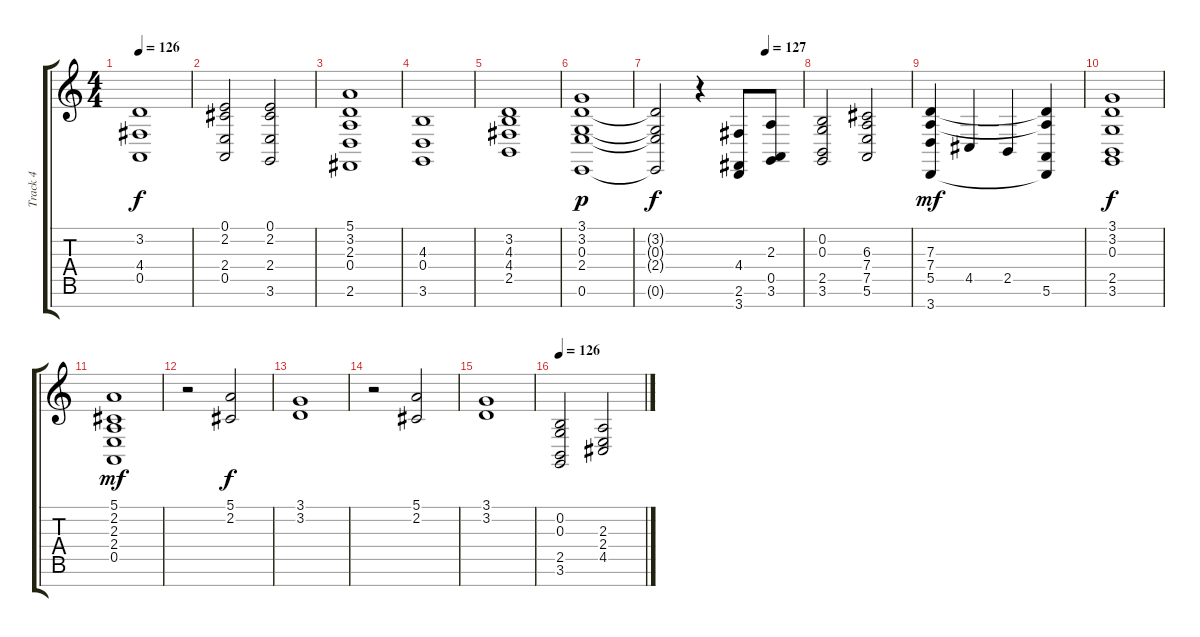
\track ("Track 4" "Track 4") {instrument frenchhorn}
\staff {score tabs}
\tuning (E4 B3 G3 D3 A2 E2 B1) {hide}
\ts (4 4)
\tempo 126
\clef g2
\ks c
(3.2 4.4 0.5).1{dy f} |
(0.1 2.2 2.4 0.5).2 (0.1 2.2 2.4 3.6).2 |
(5.1 3.2 2.3 0.4 2.6).1 |
(4.3 0.4 3.6).1 |
(3.2 4.3 4.4 2.5).1 |
(3.1 3.2 0.3 2.4 0.6).1{dy p} |
\tempo (127 0.75)
(3.2{t} 0.3{t} 2.4{t} 0.6{t}).2{dy f} r.4 (4.4 2.6 3.7).8 (2.3 0.5 3.6).8 |
(0.2 0.3 2.5 3.6).2 (6.3 7.4 7.5 5.6).2 |
(7.3 7.4 5.5 3.7).4{dy mf} 4.5.4 2.5.4 (7.3{t} 7.4{t} 5.6 3.7{t}).4 |
(3.1 3.2 0.3 2.5 3.6).1{dy f} |
(5.1 2.2 2.3 2.4 0.5).1{dy mf} |
r.2{volume 7 balance 3 instrument frenchhorn} (5.1 2.2).2{dy f} |
(3.1 3.2).1 |
r.2 (5.1 2.2).2 |
(3.1 3.2).1 |
\tempo 126
(0.2 0.3 2.5 3.6).2{volume 6 balance 4 instrument pad2warm} (2.3 2.4 4.5).2
